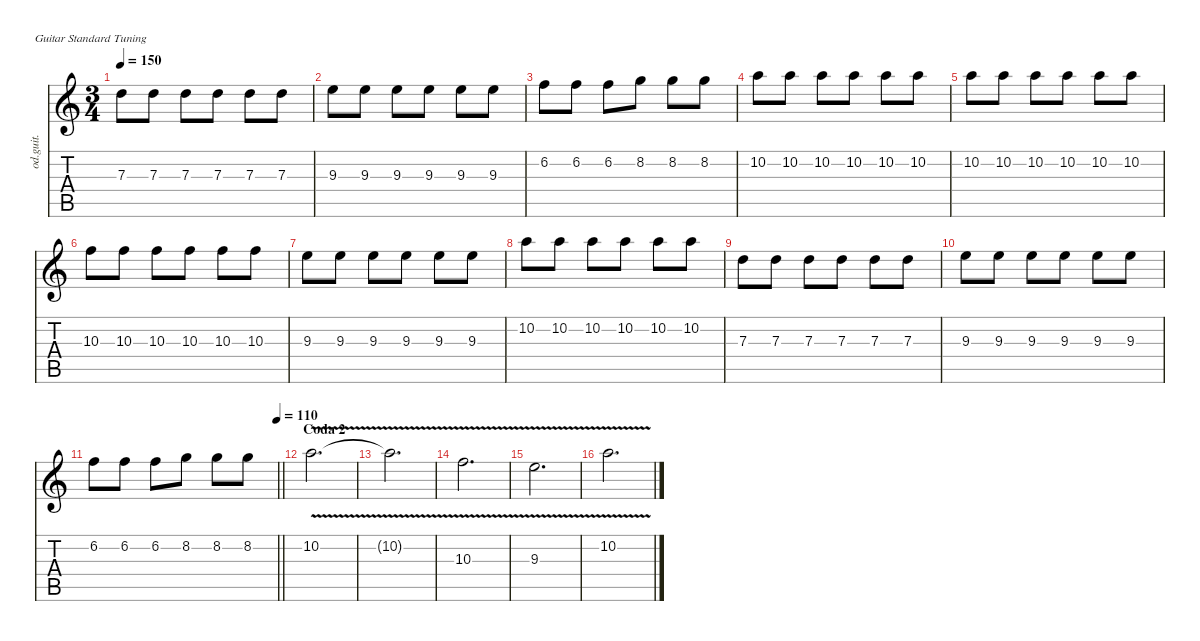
\defaultSystemsLayout 4
\hideDynamics
\bracketExtendMode nobrackets
\otherSystemsTrackNameOrientation horizontal
\track ("Lead guitar 1" "od.guit.") {solo instrument overdrivenguitar}
\staff {score tabs}
\tuning (E4 B3 G3 D3 A2 E2)
\ts (3 4)
\tempo 150
\clef g2
\ks c
7.3.8{dy f beam Down} 7.3.8{beam Down} 7.3.8{beam Down} 7.3.8{beam Down} 7.3.8{beam Down} 7.3.8{beam Down} |
9.3.8{beam Down} 9.3.8{beam Down} 9.3.8{beam Down} 9.3.8{beam Down} 9.3.8{beam Down} 9.3.8{beam Down} |
6.2.8{beam Down} 6.2.8{beam Down} 6.2.8{beam Down} 8.2.8{beam Down} 8.2.8{beam Down} 8.2.8{beam Down} |
10.2.8{beam Down} 10.2.8{beam Down} 10.2.8{beam Down} 10.2.8{beam Down} 10.2.8{beam Down} 10.2.8{beam Down} |
10.2.8{beam Down} 10.2.8{beam Down} 10.2.8{beam Down} 10.2.8{beam Down} 10.2.8{beam Down} 10.2.8{beam Down} |
10.3.8{beam Down} 10.3.8{beam Down} 10.3.8{beam Down} 10.3.8{beam Down} 10.3.8{beam Down} 10.3.8{beam Down} |
9.3.8{beam Down} 9.3.8{beam Down} 9.3.8{beam Down} 9.3.8{beam Down} 9.3.8{beam Down} 9.3.8{beam Down} |
10.2.8{beam Down} 10.2.8{beam Down} 10.2.8{beam Down} 10.2.8{beam Down} 10.2.8{beam Down} 10.2.8{beam Down} |
7.3.8{beam Down} 7.3.8{beam Down} 7.3.8{beam Down} 7.3.8{beam Down} 7.3.8{beam Down} 7.3.8{beam Down} |
9.3.8{beam Down} 9.3.8{beam Down} 9.3.8{beam Down} 9.3.8{beam Down} 9.3.8{beam Down} 9.3.8{beam Down} |
\tempo (110 1)
\barLineRight lightlight
6.2.8{beam Down} 6.2.8{beam Down} 6.2.8{beam Down} 8.2.8{beam Down} 8.2.8{beam Down} 8.2.8{beam Down} |
\section ("" "Coda 2")
10.2{v}.2{d dy mp beam Down} |
10.2{v t}.2{d beam Down} |
10.3{v}.2{d beam Down} |
9.3{v}.2{d beam Down} |
10.2{v}.2{d beam Down}
